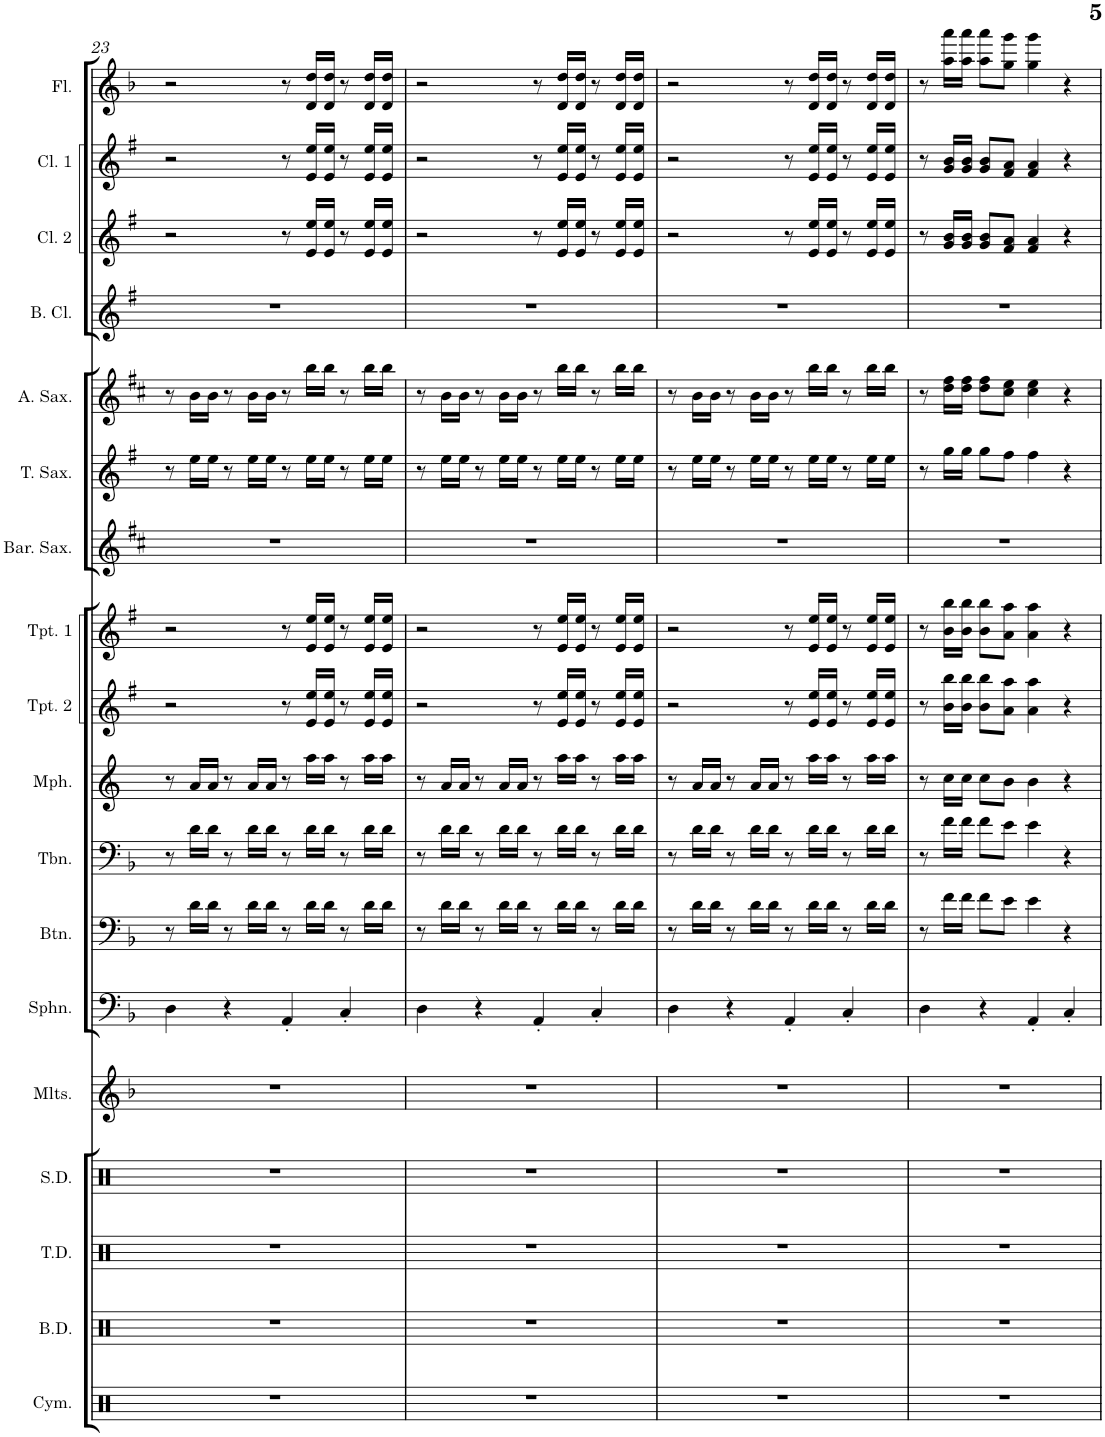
**kern	**kern	**kern	**kern	**kern	**kern	**kern	**kern	**kern	**kern	**kern	**kern	**kern	**kern	**kern	**kern	**kern	**kern
*part18	*part17	*part16	*part15	*part14	*part13	*part12	*part11	*part10	*part9	*part8	*part7	*part6	*part5	*part4	*part3	*part2	*part1
*staff18	*staff17	*staff16	*staff15	*staff14	*staff13	*staff12	*staff11	*staff10	*staff9	*staff8	*staff7	*staff6	*staff5	*staff4	*staff3	*staff2	*staff1
*I"Cymbals	*I"Bass Drums	*I"Tenor Drums	*I"Snare Drum	*I"Mallets	*I"Sousaphone	*I"Baritone	*I"Trombone	*I"Mellophone	*I"Trumpet 2	*I"Trumpet 1	*I"Baritone Sax	*I"Tenor Sax	*I"Alto Sax	*I"Bass Clarinet	*I"Clarinet 2	*I"Clarinet 1	*I"Flute
*I'Cym.	*I'B.D.	*I'T.D.	*I'S.D.	*I'Mlts.	*I'Sphn.	*I'Btn.	*I'Tbn.	*I'Mph.	*I'Tpt. 2	*I'Tpt. 1	*I'Bar. Sax.	*I'T. Sax.	*I'A. Sax.	*I'B. Cl.	*I'Cl. 2	*I'Cl. 1	*I'Fl.
!!LO:PB:g=z
*clefX	*clefX	*clefX	*clefX	*clefG2	*clefF4	*clefF4	*clefF4	*clefG2	*clefG2	*clefG2	*clefG2	*clefG2	*clefG2	*clefG2	*clefG2	*clefG2	*clefG2
*	*	*	*	*Trd-7c-12	*	*Trd4c7	*	*Trd4c7	*Trd1c2	*Trd1c2	*Trd12c21	*Trd8c14	*Trd5c9	*Trd8c14	*Trd1c2	*Trd1c2	*
*k[]	*k[]	*k[]	*k[]	*k[b-]	*k[b-]	*k[b-]	*k[b-]	*k[]	*k[f#]	*k[f#]	*k[f#c#]	*k[f#]	*k[f#c#]	*k[f#]	*k[f#]	*k[f#]	*k[b-]
*M4/4	*M4/4	*M4/4	*M4/4	*M4/4	*M4/4	*M4/4	*M4/4	*M4/4	*M4/4	*M4/4	*M4/4	*M4/4	*M4/4	*M4/4	*M4/4	*M4/4	*M4/4
=23	=23	=23	=23	=23	=23	=23	=23	=23	=23	=23	=23	=23	=23	=23	=23	=23	=23
1r	1r	1r	1r	1r	4D\	8r	8r	8r	2r	2r	1r	8r	8r	1r	2r	2r	2r
.	.	.	.	.	.	16d\LL	16d\LL	16a/LL	.	.	.	16ee\LL	16b\LL	.	.	.	.
.	.	.	.	.	.	16d\JJ	16d\JJ	16a/JJ	.	.	.	16ee\JJ	16b\JJ	.	.	.	.
.	.	.	.	.	4r	8r	8r	8r	.	.	.	8r	8r	.	.	.	.
.	.	.	.	.	.	16d\LL	16d\LL	16a/LL	.	.	.	16ee\LL	16b\LL	.	.	.	.
.	.	.	.	.	.	16d\JJ	16d\JJ	16a/JJ	.	.	.	16ee\JJ	16b\JJ	.	.	.	.
.	.	.	.	.	4AA'/	8r	8r	8r	8r	8r	.	8r	8r	.	8r	8r	8r
.	.	.	.	.	.	16d\LL	16d\LL	16aa\LL	16e/ 16ee/LL	16e/ 16ee/LL	.	16ee\LL	16bb\LL	.	16e/ 16ee/LL	16e/ 16ee/LL	16d/ 16dd/LL
.	.	.	.	.	.	16d\JJ	16d\JJ	16aa\JJ	16e/ 16ee/JJ	16e/ 16ee/JJ	.	16ee\JJ	16bb\JJ	.	16e/ 16ee/JJ	16e/ 16ee/JJ	16d/ 16dd/JJ
.	.	.	.	.	4C'/	8r	8r	8r	8r	8r	.	8r	8r	.	8r	8r	8r
.	.	.	.	.	.	16d\LL	16d\LL	16aa\LL	16e/ 16ee/LL	16e/ 16ee/LL	.	16ee\LL	16bb\LL	.	16e/ 16ee/LL	16e/ 16ee/LL	16d/ 16dd/LL
.	.	.	.	.	.	16d\JJ	16d\JJ	16aa\JJ	16e/ 16ee/JJ	16e/ 16ee/JJ	.	16ee\JJ	16bb\JJ	.	16e/ 16ee/JJ	16e/ 16ee/JJ	16d/ 16dd/JJ
=24	=24	=24	=24	=24	=24	=24	=24	=24	=24	=24	=24	=24	=24	=24	=24	=24	=24
1r	1r	1r	1r	1r	4D\	8r	8r	8r	2r	2r	1r	8r	8r	1r	2r	2r	2r
.	.	.	.	.	.	16d\LL	16d\LL	16a/LL	.	.	.	16ee\LL	16b\LL	.	.	.	.
.	.	.	.	.	.	16d\JJ	16d\JJ	16a/JJ	.	.	.	16ee\JJ	16b\JJ	.	.	.	.
.	.	.	.	.	4r	8r	8r	8r	.	.	.	8r	8r	.	.	.	.
.	.	.	.	.	.	16d\LL	16d\LL	16a/LL	.	.	.	16ee\LL	16b\LL	.	.	.	.
.	.	.	.	.	.	16d\JJ	16d\JJ	16a/JJ	.	.	.	16ee\JJ	16b\JJ	.	.	.	.
.	.	.	.	.	4AA'/	8r	8r	8r	8r	8r	.	8r	8r	.	8r	8r	8r
.	.	.	.	.	.	16d\LL	16d\LL	16aa\LL	16e/ 16ee/LL	16e/ 16ee/LL	.	16ee\LL	16bb\LL	.	16e/ 16ee/LL	16e/ 16ee/LL	16d/ 16dd/LL
.	.	.	.	.	.	16d\JJ	16d\JJ	16aa\JJ	16e/ 16ee/JJ	16e/ 16ee/JJ	.	16ee\JJ	16bb\JJ	.	16e/ 16ee/JJ	16e/ 16ee/JJ	16d/ 16dd/JJ
.	.	.	.	.	4C'/	8r	8r	8r	8r	8r	.	8r	8r	.	8r	8r	8r
.	.	.	.	.	.	16d\LL	16d\LL	16aa\LL	16e/ 16ee/LL	16e/ 16ee/LL	.	16ee\LL	16bb\LL	.	16e/ 16ee/LL	16e/ 16ee/LL	16d/ 16dd/LL
.	.	.	.	.	.	16d\JJ	16d\JJ	16aa\JJ	16e/ 16ee/JJ	16e/ 16ee/JJ	.	16ee\JJ	16bb\JJ	.	16e/ 16ee/JJ	16e/ 16ee/JJ	16d/ 16dd/JJ
=25	=25	=25	=25	=25	=25	=25	=25	=25	=25	=25	=25	=25	=25	=25	=25	=25	=25
1r	1r	1r	1r	1r	4D\	8r	8r	8r	2r	2r	1r	8r	8r	1r	2r	2r	2r
.	.	.	.	.	.	16d\LL	16d\LL	16a/LL	.	.	.	16ee\LL	16b\LL	.	.	.	.
.	.	.	.	.	.	16d\JJ	16d\JJ	16a/JJ	.	.	.	16ee\JJ	16b\JJ	.	.	.	.
.	.	.	.	.	4r	8r	8r	8r	.	.	.	8r	8r	.	.	.	.
.	.	.	.	.	.	16d\LL	16d\LL	16a/LL	.	.	.	16ee\LL	16b\LL	.	.	.	.
.	.	.	.	.	.	16d\JJ	16d\JJ	16a/JJ	.	.	.	16ee\JJ	16b\JJ	.	.	.	.
.	.	.	.	.	4AA'/	8r	8r	8r	8r	8r	.	8r	8r	.	8r	8r	8r
.	.	.	.	.	.	16d\LL	16d\LL	16aa\LL	16e/ 16ee/LL	16e/ 16ee/LL	.	16ee\LL	16bb\LL	.	16e/ 16ee/LL	16e/ 16ee/LL	16d/ 16dd/LL
.	.	.	.	.	.	16d\JJ	16d\JJ	16aa\JJ	16e/ 16ee/JJ	16e/ 16ee/JJ	.	16ee\JJ	16bb\JJ	.	16e/ 16ee/JJ	16e/ 16ee/JJ	16d/ 16dd/JJ
.	.	.	.	.	4C'/	8r	8r	8r	8r	8r	.	8r	8r	.	8r	8r	8r
.	.	.	.	.	.	16d\LL	16d\LL	16aa\LL	16e/ 16ee/LL	16e/ 16ee/LL	.	16ee\LL	16bb\LL	.	16e/ 16ee/LL	16e/ 16ee/LL	16d/ 16dd/LL
.	.	.	.	.	.	16d\JJ	16d\JJ	16aa\JJ	16e/ 16ee/JJ	16e/ 16ee/JJ	.	16ee\JJ	16bb\JJ	.	16e/ 16ee/JJ	16e/ 16ee/JJ	16d/ 16dd/JJ
=26	=26	=26	=26	=26	=26	=26	=26	=26	=26	=26	=26	=26	=26	=26	=26	=26	=26
1r	1r	1r	1r	1r	4D\	8r	8r	8r	8r	8r	1r	8r	8r	1r	8r	8r	8r
.	.	.	.	.	.	16f\LL	16f\LL	16cc\LL	16b\ 16bb\LL	16b\ 16bb\LL	.	16gg\LL	16dd\ 16ff#\LL	.	16g/ 16b/LL	16g/ 16b/LL	16aa\ 16aaa\LL
.	.	.	.	.	.	16f\JJ	16f\JJ	16cc\JJ	16b\ 16bb\JJ	16b\ 16bb\JJ	.	16gg\JJ	16dd\ 16ff#\JJ	.	16g/ 16b/JJ	16g/ 16b/JJ	16aa\ 16aaa\JJ
.	.	.	.	.	4r	8f\L	8f\L	8cc\L	8b\ 8bb\L	8b\ 8bb\L	.	8gg\L	8dd\ 8ff#\L	.	8g/ 8b/L	8g/ 8b/L	8aa\ 8aaa\L
.	.	.	.	.	.	8e\J	8e\J	8b\J	8a\ 8aa\J	8a\ 8aa\J	.	8ff#\J	8cc#\ 8ee\J	.	8f#/ 8a/J	8f#/ 8a/J	8gg\ 8ggg\J
.	.	.	.	.	4AA'/	4e\	4e\	4b\	4a\ 4aa\	4a\ 4aa\	.	4ff#\	4cc#\ 4ee\	.	4f#/ 4a/	4f#/ 4a/	4gg\ 4ggg\
.	.	.	.	.	4C'/	4r	4r	4r	4r	4r	.	4r	4r	.	4r	4r	4r
=	=	=	=	=	=	=	=	=	=	=	=	=	=	=	=	=	=
*-	*-	*-	*-	*-	*-	*-	*-	*-	*-	*-	*-	*-	*-	*-	*-	*-	*-
